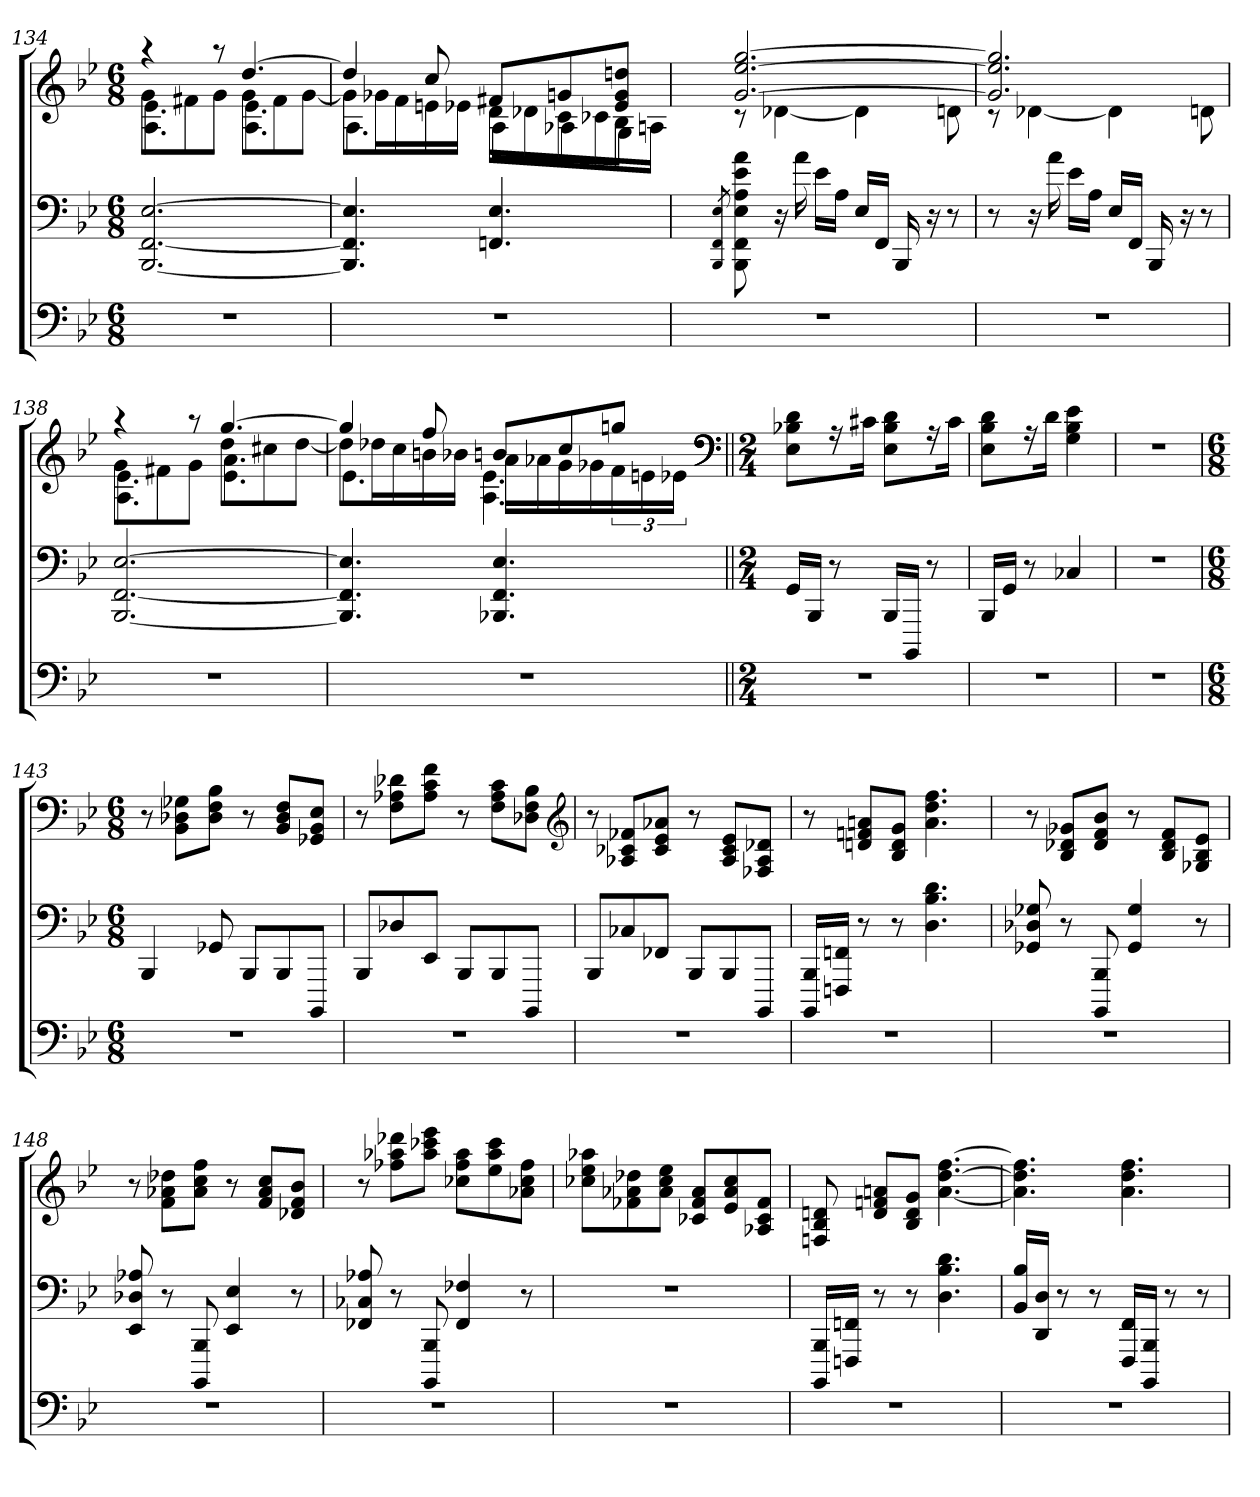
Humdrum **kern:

**kern	**kern	**kern
*part3	*part2	*part1
*staff3	*staff2	*staff1
*clefF4	*clefF4	*clefG2
*k[b-e-]	*k[b-e-]	*k[b-e-]
*M6/8	*M6/8	*M6/8
=134	=134	=134
*	*	*^
*	*	*	*^
2.r	[2.BBB- [2.FF [2.E-	4raa	8gL	4.A\ 4.e-\
.	.	.	8f#X	.
.	.	8raa	8gJ	.
.	.	[4.dd	8gL	4.A\ 4.e-\
.	.	.	8f#	.
.	.	.	[8gJ	.
=135	=135	=135	=135	=135
2.r	4.BBB-] 4.FF] 4.E-]	4dd]	8gL]	4.A\
.	.	.	16g-XL	.
.	.	.	16f	.
.	.	8cc	16en	.
.	.	.	16e-XJJ	.
.	4.FFn 4.E-	8f#XL	16dLL	8A\L
.	.	.	16d-X	.
.	.	8gn	16c	8A-X\
.	.	.	16c-X	.
.	.	8e- 8g 8ddnJ	16B-	8G\J
.	.	.	16AnJJ	.
*	*	*v	*v	*v
=136	=136	=136
.	8qBBB-/ 8qFF/ 8qE-/	.
*	*	*^
2.r	8BBB-] 8FF] 8E-] 8A 8e- 8a	[2.g [2.ee- [2.gg	8rc
.	16r	.	[4d-X
.	16a	.	.
.	16e-LL	.	.
.	16AJJ	.	.
.	16E-LL	.	4d-]
.	16FFJJ	.	.
.	16BBB-	.	.
.	16r	.	.
.	8r	.	8dn
=137	=137	=137	=137
2.r	8r	2.g] 2.ee-] 2.gg]	8rc
.	16r	.	[4d-X
.	16a	.	.
.	16e-LL	.	.
.	16AJJ	.	.
.	16E-LL	.	4d-]
.	16FFJJ	.	.
.	16BBB-	.	.
.	16r	.	.
.	8r	.	8dn
=138	=138	=138	=138
*	*	*	*^
2.r	[2.BBB- [2.FF [2.E-	4raa	8gL	4.A\ 4.e-\
.	.	.	8f#X	.
.	.	8raa	8gJ	.
.	.	[4.gg	8ddL	4.e-\ 4.a\
.	.	.	8cc#X	.
.	.	.	[8ddJ	.
=139	=139	=139	=139	=139
2.r	4.BBB-] 4.FF] 4.E-]	4gg]	8ddL]	4.e-\
.	.	.	16dd-XL	.
.	.	.	16cc	.
.	.	8ff	16bn	.
.	.	.	16b-XJJ	.
.	4.BBB-X 4.FF 4.E-	8bnL	16aLL	4.A\ 4.e-\
.	.	.	16a-X	.
.	.	8cc	16g	.
.	.	.	16g-X	.
.	.	8ggnJ	24f	.
.	.	.	24en	.
.	.	.	24e-XJJ	.
*	*	*v	*v	*v
*	*	*clefF4
=140||	=140||	=140||
*M2/4	*M2/4	*M2/4
2r	16GGLL	8E- 8B-X 8dL
.	16BBB-JJ	.
.	8r	16r
.	.	16c#XJk
.	16BBB-LL	8E- 8B- 8dL
.	16BBBB-JJ	.
.	8r	16r
.	.	16c#Jk
=141	=141	=141
2r	16BBB-LL	8E- 8B- 8dL
.	16GGJJ	.
.	8r	16r
.	.	16dJk
.	4C-X	4G 4B- 4e-
=142	=142	=142
2r	2r	2r
=143	=143	=143
*M6/8	*M6/8	*M6/8
2.r	4BBB-	8r
.	.	8BB- 8D-X 8G-XL
.	8GG-X	8D- 8F 8B-J
.	8BBB-L	8r
.	8BBB-	8BB- 8D- 8FL
.	8BBBB-J	8GG-X 8BB- 8E-J
=144	=144	=144
2.r	8BBB-L	8r
.	8D-X	8F 8A-X 8d-XL
.	8EE-J	8A- 8c 8fJ
.	8BBB-L	8r
.	8BBB-	8F 8A- 8cL
.	8BBBB-J	8D-X 8F 8B-J
*	*	*clefG2
=145	=145	=145
2.r	8BBB-L	8r
.	8C-X	8A-X 8c-X 8f-XL
.	8FF-XJ	8c- 8e- 8a-XJ
.	8BBB-L	8r
.	8BBB-	8A- 8c- 8e-L
.	8BBBB-J	8F-X 8A- 8d-XJ
=146	=146	=146
2.r	16BBBB- 16BBB-LL	8r
.	16FFFn 16FFnJJ	.
.	8r	8dn 8fn 8anL
.	8r	8B- 8d 8gJ
.	4.D 4.B- 4.d	4.a 4.dd 4.ff
=147	=147	=147
2.r	8GG-X 8D-X 8G-X	8r
.	8r	8B- 8d-X 8g-XL
.	8BBBB- 8BBB-	8d- 8f 8b-J
.	4GG- 4G-	8r
.	.	8B- 8d- 8fL
.	8r	8G-X 8B- 8e-J
=148	=148	=148
2.r	8EE- 8D-X 8A-X	8r
.	8r	8f 8a-X 8dd-XL
.	8BBBB- 8BBB-	8a- 8cc 8ffJ
.	4EE- 4E-	8r
.	.	8f 8a- 8ccL
.	8r	8d-X 8f 8b-J
=149	=149	=149
2.r	8FF-X 8C-X 8A-X	8r
.	8r	8ff-X 8aa-X 8ddd-XL
.	8BBBB- 8BBB-	8aa- 8ccc-X 8eee-J
.	4FF- 4F-X	8cc-X 8ff- 8aa-L
.	.	8ee- 8aa- 8ccc-
.	8r	8a-X 8cc- 8ff-J
=150	=150	=150
2.r	2.r	8cc-X 8ee- 8aa-XL
.	.	8f-X 8a-X 8dd-X
.	.	8a- 8cc- 8ee-J
.	.	8c-X 8f- 8a-L
.	.	8e- 8a- 8cc-
.	.	8A-X 8c- 8f-J
=151	=151	=151
2.r	16BBBB- 16BBB-LL	8Fn 8B- 8dn
.	16FFFn 16FFnJJ	.
.	8r	8d 8fn 8anL
.	8r	8B- 8d 8gJ
.	4.D 4.B- 4.d	[4.a [4.dd [4.ff
=152	=152	=152
2.r	16BB- 16B-LL	4.a] 4.dd] 4.ff]
.	16DD 16DJJ	.
.	8r	.
.	8r	.
.	16FFF 16FFLL	4.a 4.dd 4.ff
.	16BBBB- 16BBB-JJ	.
.	8r	.
.	8r	.
=	=	=
*-	*-	*-
